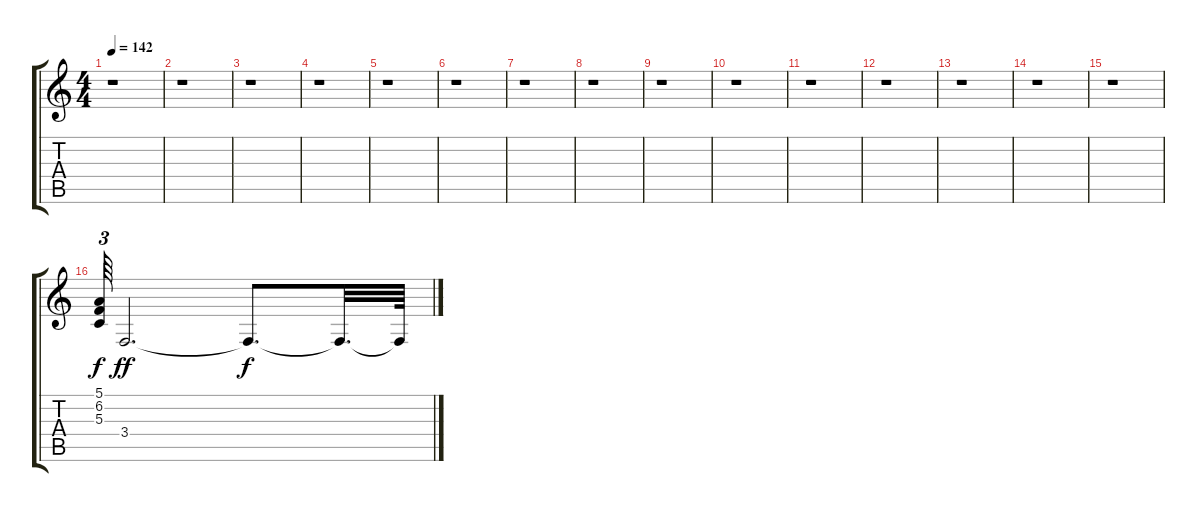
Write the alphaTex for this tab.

\track "" {instrument harpsichord}
\staff {score tabs}
\tuning (E4 B3 G3 D3 A2 E2) {hide}
\ts (4 4)
\tempo 142
\clef g2
\ks c
r.1{dy ff} |
r.1 |
r.1 |
r.1 |
r.1 |
r.1 |
r.1 |
r.1 |
r.1 |
r.1 |
r.1 |
r.1 |
r.1 |
r.1 |
r.1 |
(5.1 6.2 5.3).64{tu (3 2) dy f} 3.4.2{d dy ff} 3.4{t}.8{d dy f} 3.4{t}.32{d} 3.4{t}.64
